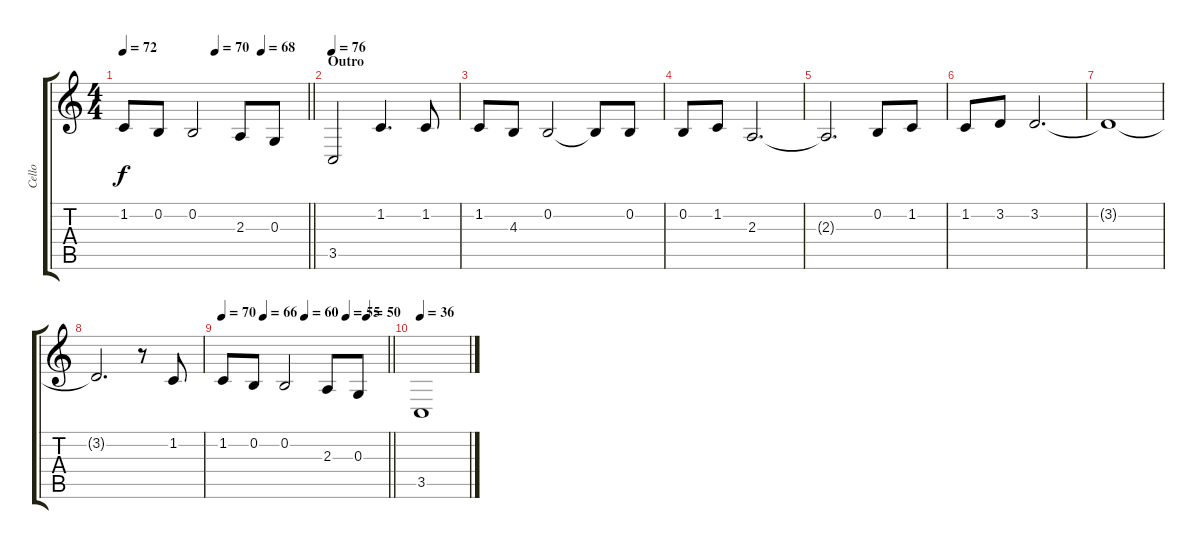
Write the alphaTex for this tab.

\track ("Cello" "Cello") {instrument cello}
\staff {score tabs}
\tuning (E4 B3 G3 D3 A2 E2) {hide}
\ts (4 4)
\tempo 72
\tempo (70 0.5)
\tempo (68 0.75)
\clef g2
\barLineRight lightlight
\ks c
1.2.8{dy f} 0.2.8 0.2.2 2.3.8 0.3.8 |
\section ("" "Outro")
\tempo 76
3.5.2 1.2.4{d} 1.2.8 |
1.2.8 4.3.8 0.2.2 0.2{t}.8 0.2.8 |
0.2.8 1.2.8 2.3.2{d} |
2.3{t}.2{d} 0.2.8 1.2.8 |
1.2.8 3.2.8 3.2.2{d} |
3.2{t}.1 |
3.2{t}.2{d} r.8 1.2.8 |
\tempo 70
\tempo (66 0.25)
\tempo (60 0.5)
\tempo (55 0.75)
\tempo (50 0.875)
\barLineRight lightlight
1.2.8 0.2.8 0.2.2 2.3.8 0.3.8 |
\tempo 36
3.5.1
